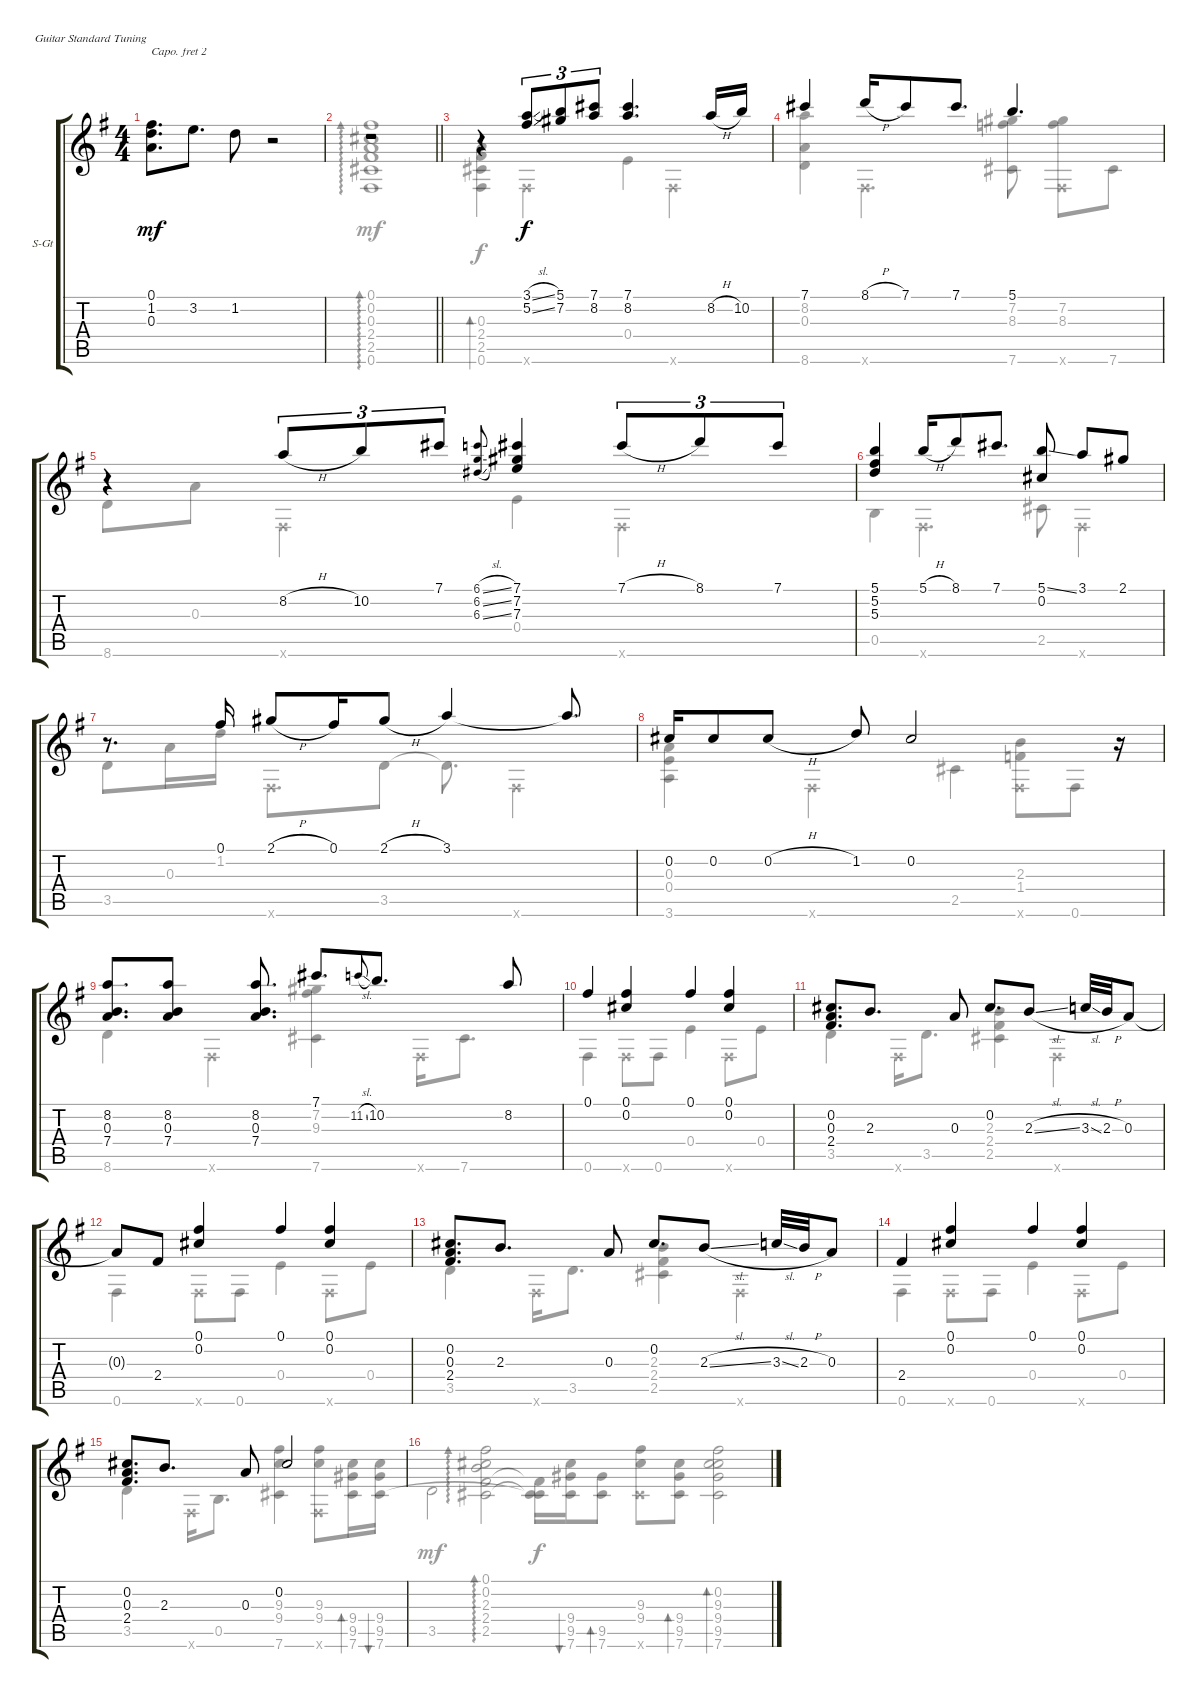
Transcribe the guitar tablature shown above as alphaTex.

\defaultSystemsLayout 4
\bracketExtendMode groupsimilarinstruments
\firstSystemTrackNameOrientation horizontal
\otherSystemsTrackNameOrientation horizontal
\track ("Steel Guitar" "S-Gt") {instrument acousticguitarsteel}
\staff {score tabs}
\capo 2
\tuning (E4 B3 G3 D3 A2 E2)
\voice
\ts (4 4)
\scale
0.61082
\tempo (85 hide)
\accidentals auto
\clef g2
\ottava regular
\simile none
\ks eminor
(0.1 1.2 0.3).8{d dy mf} 3.2.8{d} 1.2.8 r.2{ad 0} |
\scale
0.388621
\barLineRight lightlight
r.1{ad 0} |
\scale
0.54 r.4{bd 0} (5.2{sl} 3.1{sl}).8{tu (3 2) dy f} (5.1 7.2).8{tu (3 2)} (7.1 8.2).8{tu (3 2)} (8.2 7.1).4{d} 8.2{h}.16 10.2.16 |
\scale
0.460185 7.1.4 8.1{h}.16 7.1.8 7.1.8{d} 5.1.4{d} |
\scale
0.628047 r.4 8.2{h}.8{tu (3 2)} 10.2.8{tu (3 2)} 7.1.8{tu (3 2)} (6.1{sl} 6.2{sl} 6.3{sl}).8{gr onbeat} (7.3 7.2 7.1).4 7.1{h}.8{tu (3 2)} 8.1.8{tu (3 2)} 7.1.8{tu (3 2)} |
\scale
0.371888 (5.1 5.2 5.3).4 5.1{h}.16 8.1.8 7.1.8{d} (5.1{ss} 0.2).8 3.1.8 2.1.8 |
\scale
0.524286 r.8{d} 0.1.16 2.1{h}.8 0.1.16 2.1{h}.8 3.1.4 3.1{t}.8{d} |
\scale
0.475783 0.2.16 0.2.8 0.2{h}.8 1.2.8 0.2.2 r.16 |
\scale
0.538571 (8.2 7.4 0.3).8{d} (8.2 0.3 7.4).8 (8.2 7.4 0.3).8{d} 7.1.8{d} 11.2{sl}.8{gr onbeat} 10.2.8{d} 8.2.8 |
\scale
0.460976 0.1.4 (0.1 0.2).4 0.1.4 (0.1 0.2).4 |
(0.2 0.3 2.4).8{d} 2.3.8{d} 0.3.8 0.2.8{d} 2.3{sl}.8 3.3{sl}.32 2.3{h}.32 0.3.8 |
\scale
0.418146 0.3{t}.8 2.4.8 (0.1 0.2).4 0.1.4 (0.1 0.2).4 |
\scale
0.582741 (0.2 0.3 2.4).8{d} 2.3.8{d} 0.3.8 0.2.8{d} 2.3{sl}.8 3.3{sl}.32 2.3{h}.32 0.3.8 |
\scale
0.515937 2.4.4 (0.1 0.2).4 0.1.4 (0.1 0.2).4 |
\scale
0.484377 (0.2 0.3 2.4).8{d} 2.3.8{d} 0.3.8 0.2.2 |
\scale
0.513662
\voice
\clef g2
\ottava regular
\simile none
\ks eminor
3.5.2{dy mf} (2.5 2.4 2.3 0.2 0.1).2{ad 0} |
\barLineRight lightlight
(0.6 0.1 0.2 0.3 2.4 2.5).1{ad 0} |
(0.6 2.5 2.4 0.3).4{bd 30 dy f} 0.6{x}.4 0.4.4 0.6{x}.4 |
(8.6 0.3 8.2).4 0.6{x}.4{d} (7.6 7.2 8.3).8 (0.6{x} 8.3 7.2).8 7.6.8 |
8.6.8 0.3.8 0.6{x}.4 0.4.4 0.6{x}.4 |
0.5.4 0.6{x}.4{d} 2.5.8 0.6{x}.4 |
3.5.8 0.3.16 1.2.16 0.6{x}.8{d} 3.5.8 3.5{t}.8{d} 0.6{x}.4 |
(3.6 0.4 0.3).4 0.6{x}.4 2.5.4 (2.3 1.4 0.6{x}).8 0.6.8 |
8.6.4 0.6{x}.4 (7.6 7.2 9.3).4 0.6{x}.16 7.6.8{d} |
0.6.4 0.6{x}.8 0.6.8 0.4.4 0.6{x}.8 0.4.8 |
3.5.4 0.6{x}.16 3.5.8{d} (2.5 2.4 2.3).4 0.6{x}.4 |
0.6.4 0.6{x}.8 0.6.8 0.4.4 0.6{x}.8 0.4.8 |
3.5.4 0.6{x}.16 3.5.8{d} (2.5 2.4 2.3).4 0.6{x}.4 |
0.6.4 0.6{x}.8 0.6.8 0.4.4 0.6{x}.8 0.4.8 |
3.5.4 0.6{x}.16 0.5.8{d} (7.6 9.3 9.4).4 (0.6{x} 9.3 9.4).8 (7.6 9.5 9.4).16{bd 30} (9.4 9.5 7.6).16{bu 30} |
(9.4{t} 9.5{t} 7.6{t}).16 (9.4 9.5 7.6).16{bu 30} (7.6 9.5).8{bd 30} (7.6{x} 9.4 9.3).8 (7.6 9.5 9.4).8{bd 30} (9.4 9.5 7.6 0.2 9.3).2{bd 30}
